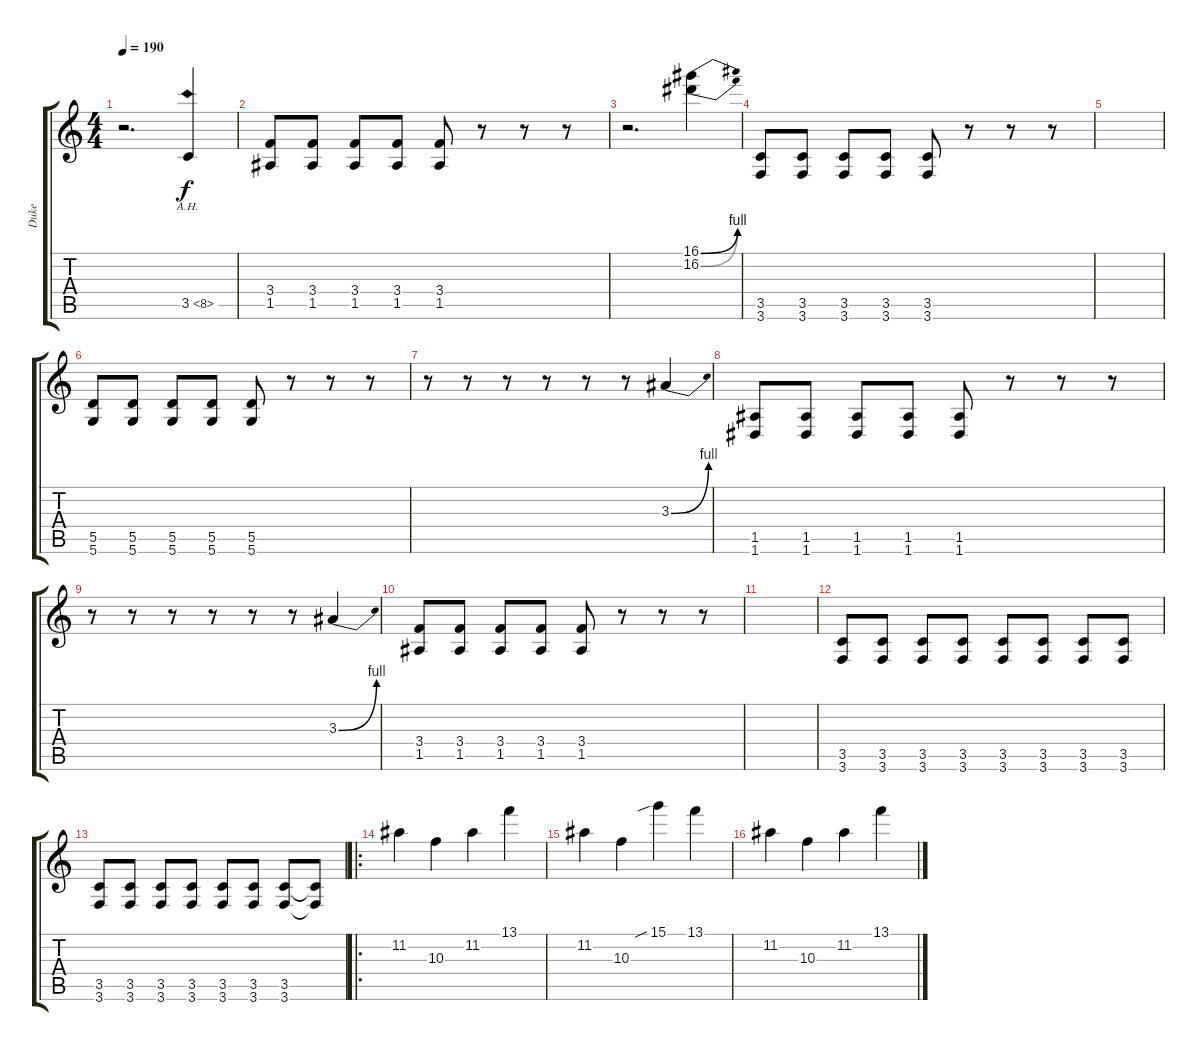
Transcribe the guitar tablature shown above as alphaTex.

\track ("Duke" "Duke") {instrument overdrivenguitar}
\staff {score tabs}
\tuning (E4 B3 G3 D3 A2 D2) {hide}
\ts (4 4)
\tempo 190
\clef g2
\ks c
r.2{d dy f} 3.5{ah 5}.4 |
(3.4 1.5).8 (3.4 1.5).8 (3.4 1.5).8 (3.4 1.5).8 (3.4 1.5).8 r.8 r.8 r.8 |
r.2{d} (16.1{be (bend 0 0 60 4)} 16.2{be (bend 0 0 60 4)}).4 |
(3.5 3.6).8 (3.5 3.6).8 (3.5 3.6).8 (3.5 3.6).8 (3.5 3.6).8 r.8 r.8 r.8 |
|
(5.5 5.6).8 (5.5 5.6).8 (5.5 5.6).8 (5.5 5.6).8 (5.5 5.6).8 r.8 r.8 r.8 |
r.8 r.8 r.8 r.8 r.8 r.8 3.3{be (bend 0 0 60 4)}.4 |
(1.5 1.6).8 (1.5 1.6).8 (1.5 1.6).8 (1.5 1.6).8 (1.5 1.6).8 r.8 r.8 r.8 |
r.8 r.8 r.8 r.8 r.8 r.8 3.3{be (bend 0 0 60 4)}.4 |
(3.4 1.5).8 (3.4 1.5).8 (3.4 1.5).8 (3.4 1.5).8 (3.4 1.5).8 r.8 r.8 r.8 |
|
(3.5 3.6).8 (3.5 3.6).8 (3.5 3.6).8 (3.5 3.6).8 (3.5 3.6).8 (3.5 3.6).8 (3.5 3.6).8 (3.5 3.6).8 |
(3.5 3.6).8 (3.5 3.6).8 (3.5 3.6).8 (3.5 3.6).8 (3.5 3.6).8 (3.5 3.6).8 (3.5 3.6).8 (3.5{t} 3.6{t}).8 |
\ro
11.2.4 10.3.4 11.2.4 13.1.4 |
11.2.4 10.3.4 15.1{sib}.4 13.1.4 |
11.2.4 10.3.4 11.2.4 13.1.4
